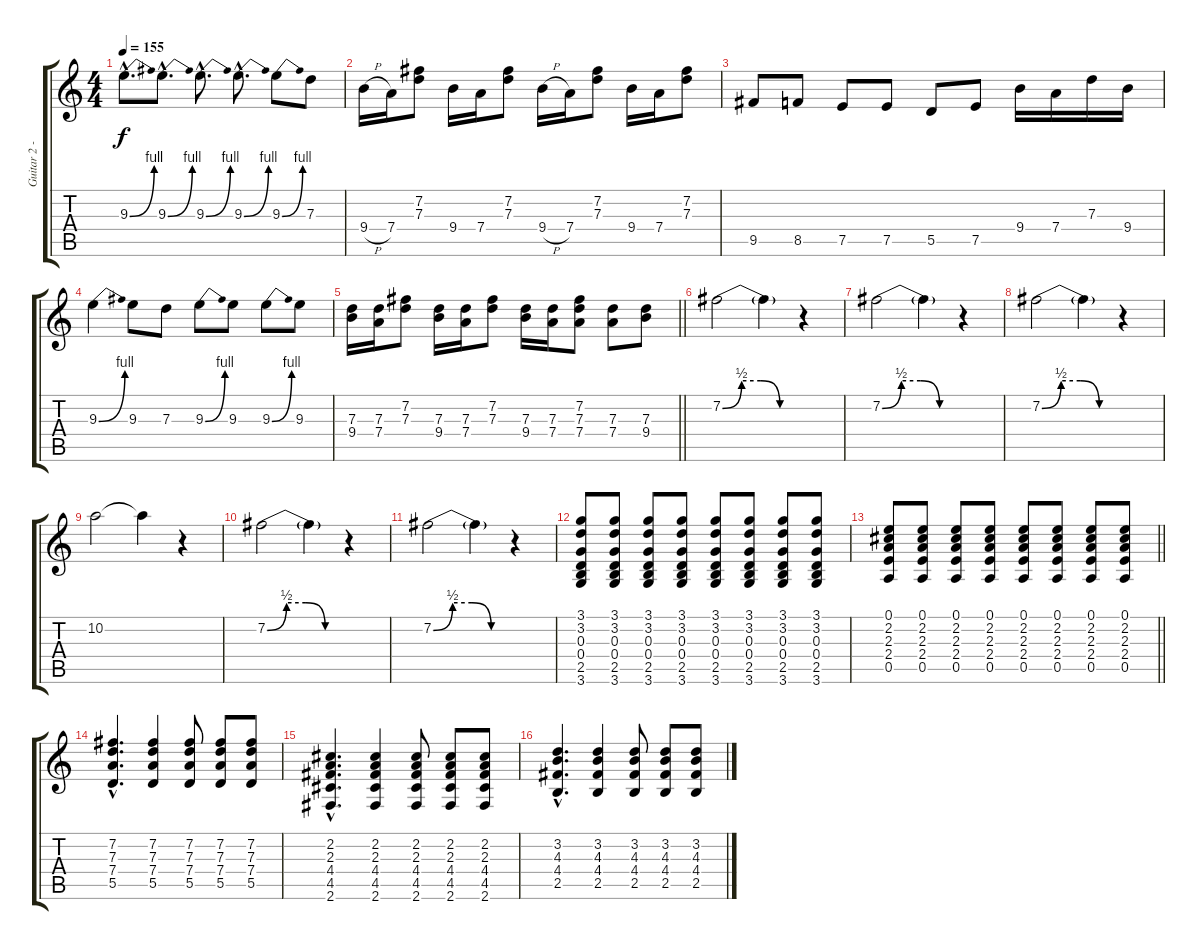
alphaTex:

\track ("Guitar 2 - Carl" "Guitar 2 -") {instrument overdrivenguitar}
\staff {score tabs}
\tuning (E4 B3 G3 D3 A2 E2) {hide}
\ts (4 4)
\tempo 155
\clef g2
\ks c
9.3{be (bend 0 0 60 4) hac}.8{d dy f} 9.3{be (bend 0 0 60 4) hac}.8{d} 9.3{be (bend 0 0 60 4) hac}.8{d} 9.3{be (bend 0 0 60 4) hac}.8{d} 9.3{be (bend 0 0 60 4)}.8 7.3.8 |
9.4{h}.16 7.4.16 (7.2 7.3).8 9.4.16 7.4.16 (7.2 7.3).8 9.4{h}.16 7.4.16 (7.2 7.3).8 9.4.16 7.4.16 (7.2 7.3).8 |
9.5.8 8.5.8 7.5.8 7.5.8 5.5.8 7.5.8 9.4.16 7.4.16 7.3.16 9.4.16 |
9.3{be (bend 0 0 60 4)}.4 9.3.8 7.3.8 9.3{be (bend 0 0 60 4)}.8 9.3.8 9.3{be (bend 0 0 60 4)}.8 9.3.8 |
\barLineRight lightlight
(7.3 9.4).16 (7.3 7.4).16 (7.2 7.3).8 (7.3 9.4).16 (7.3 7.4).16 (7.2 7.3).8 (7.3 9.4).16 (7.3 7.4).16 (7.2 7.3 7.4).8 (7.3 7.4).8 (7.3 9.4).8 |
7.2{be (custom 0 0 15 2 30 2 45 0 60 0)}.2 7.2{t}.4 r.4 |
7.2{be (custom 0 0 15 2 30 2 45 0 60 0)}.2 7.2{t}.4 r.4 |
7.2{be (custom 0 0 15 2 30 2 45 0 60 0)}.2 7.2{t}.4 r.4 |
10.2.2 10.2{t}.4 r.4 |
7.2{be (custom 0 0 15 2 30 2 45 0 60 0)}.2 7.2{t}.4 r.4 |
7.2{be (custom 0 0 15 2 30 2 45 0 60 0)}.2 7.2{t}.4 r.4 |
(3.1 3.2 0.3 0.4 2.5 3.6).8 (3.1 3.2 0.3 0.4 2.5 3.6).8 (3.1 3.2 0.3 0.4 2.5 3.6).8 (3.1 3.2 0.3 0.4 2.5 3.6).8 (3.1 3.2 0.3 0.4 2.5 3.6).8 (3.1 3.2 0.3 0.4 2.5 3.6).8 (3.1 3.2 0.3 0.4 2.5 3.6).8 (3.1 3.2 0.3 0.4 2.5 3.6).8 |
\barLineRight lightlight
(0.1 2.2 2.3 2.4 0.5).8 (0.1 2.2 2.3 2.4 0.5).8 (0.1 2.2 2.3 2.4 0.5).8 (0.1 2.2 2.3 2.4 0.5).8 (0.1 2.2 2.3 2.4 0.5).8 (0.1 2.2 2.3 2.4 0.5).8 (0.1 2.2 2.3 2.4 0.5).8 (0.1 2.2 2.3 2.4 0.5).8 |
(7.2{hac} 7.3{hac} 7.4{hac} 5.5{hac}).4{d} (7.2 7.3 7.4 5.5).4 (7.2 7.3 7.4 5.5).8 (7.2 7.3 7.4 5.5).8 (7.2 7.3 7.4 5.5).8 |
(2.2{hac} 2.3{hac} 4.4{hac} 4.5{hac} 2.6{hac}).4{d} (2.2 2.3 4.4 4.5 2.6).4 (2.2 2.3 4.4 4.5 2.6).8 (2.2 2.3 4.4 4.5 2.6).8 (2.2 2.3 4.4 4.5 2.6).8 |
(3.2{hac} 4.3{hac} 4.4{hac} 2.5{hac}).4{d} (3.2 4.3 4.4 2.5).4 (3.2 4.3 4.4 2.5).8 (3.2 4.3 4.4 2.5).8 (3.2 4.3 4.4 2.5).8
